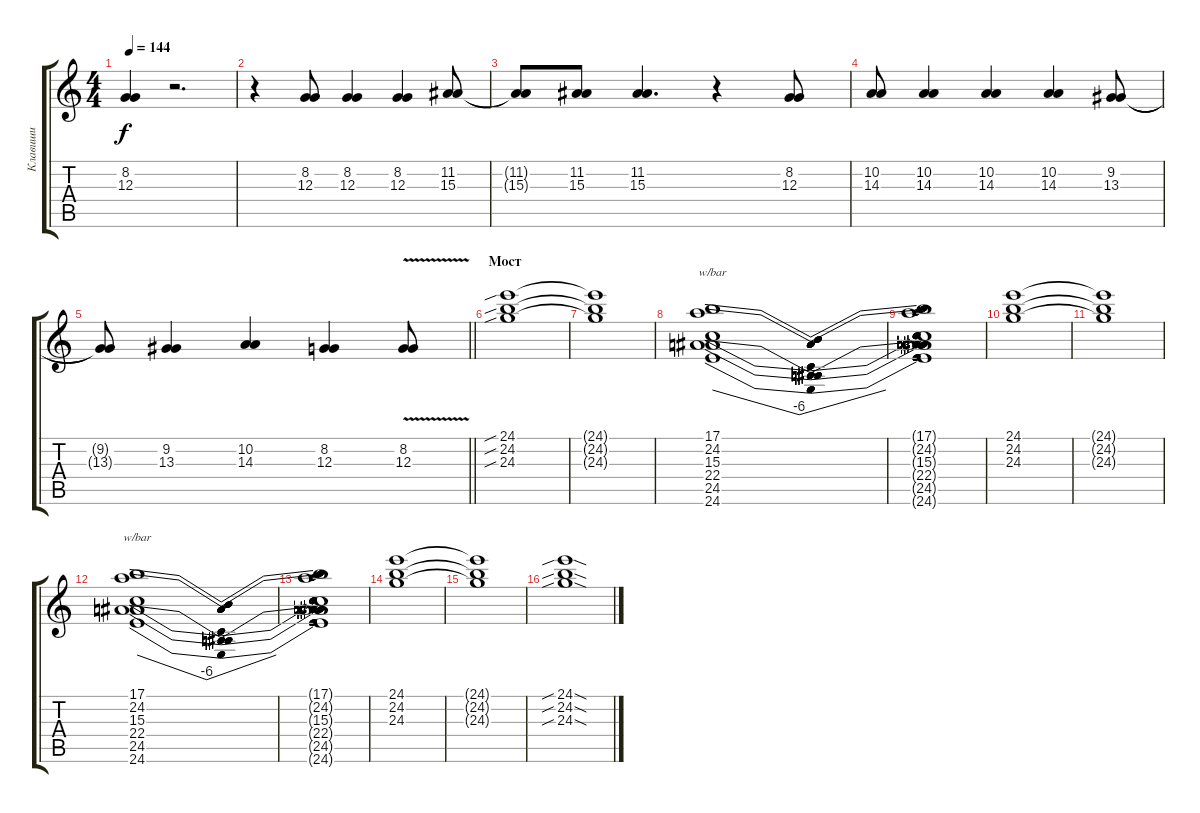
\track ("Клавиши" "Клавиши") {instrument lead1square}
\staff {score tabs}
\tuning (E4 B3 G3 D3 A2 E2) {hide}
\ts (4 4)
\tempo 144
\clef g2
\ks c
(8.2{t} 12.3{t}).4{dy f} r.2{d} |
r.4 (8.2 12.3).8 (8.2 12.3).4 (8.2 12.3).4 (11.2 15.3).8 |
(11.2{t} 15.3{t}).8 (11.2 15.3).8 (11.2 15.3).4{d} r.4 (8.2 12.3).8 |
(10.2 14.3).8 (10.2 14.3).4 (10.2 14.3).4 (10.2 14.3).4 (9.2 13.3).8 |
\barLineRight lightlight
(9.2{t} 13.3{t}).8 (9.2 13.3).4 (10.2 14.3).4 (8.2 12.3).4 (8.2{v} 12.3).8 |
\section ("" "Мост")
(24.1{sib} 24.2{sib} 24.3{sib}).1{volume 7 instrument lead1square} |
(24.1{t} 24.2{t} 24.3{t}).1 |
(17.1 24.2 15.3 22.4 24.5 24.6).1{tbe (dip default 0 0 30 -24 60 0)} |
(17.1{t} 24.2{t} 15.3{t} 22.4{t} 24.5{t} 24.6{t}).1 |
(24.1 24.2 24.3).1 |
(24.1{t} 24.2{t} 24.3{t}).1 |
(17.1 24.2 15.3 22.4 24.5 24.6).1{tbe (dip default 0 0 30 -24 60 0)} |
(17.1{t} 24.2{t} 15.3{t} 22.4{t} 24.5{t} 24.6{t}).1 |
(24.1 24.2 24.3).1 |
(24.1{t} 24.2{t} 24.3{t}).1 |
(24.1{sib sod} 24.2{sib sod} 24.3{sib sod}).1
